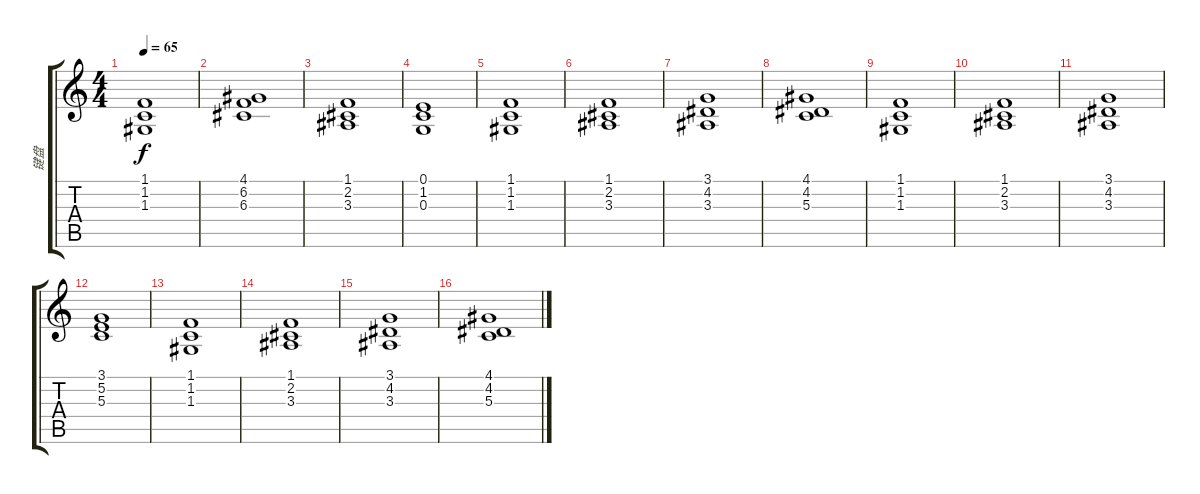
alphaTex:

\track ("键盘" "键盘") {instrument stringensemble1}
\staff {score tabs}
\tuning (E4 B3 G3 D3 A2 E2) {hide}
\ts (4 4)
\tempo 65
\clef g2
\ks c
(1.1 1.2 1.3).1{dy f instrument stringensemble1} |
(4.1 6.2 6.3).1 |
(1.1 2.2 3.3).1 |
(0.1 1.2 0.3).1 |
(1.1 1.2 1.3).1 |
(1.1 2.2 3.3).1 |
(3.1 4.2 3.3).1 |
(4.1 4.2 5.3).1 |
(1.1 1.2 1.3).1 |
(1.1 2.2 3.3).1 |
(3.1 4.2 3.3).1 |
(3.1 5.2 5.3).1 |
(1.1 1.2 1.3).1 |
(1.1 2.2 3.3).1 |
(3.1 4.2 3.3).1 |
(4.1 4.2 5.3).1
